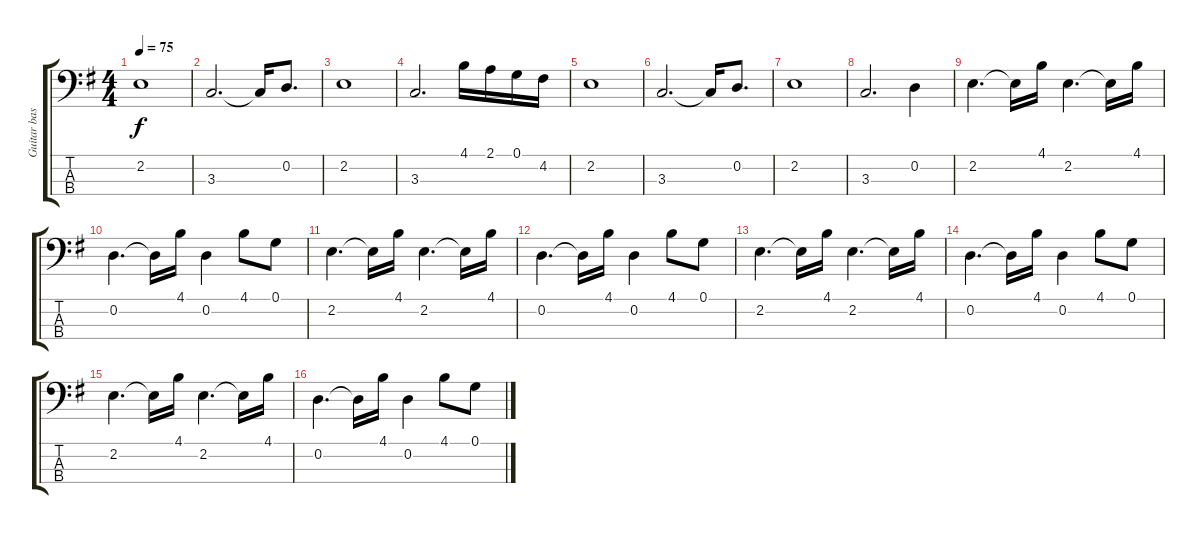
\track ("Guitar bass" "Guitar bas") {instrument electricbassfinger}
\staff {score tabs}
\tuning (G2 D2 A1 E1) {hide}
\ts (4 4)
\tempo 75
\clef f4
\ks eminor
2.2.1{dy f} |
3.3.2{d} 3.3{t}.16 0.2.8{d} |
2.2.1 |
3.3.2{d} 4.1.16 2.1.16 0.1.16 4.2.16 |
2.2.1 |
3.3.2{d} 3.3{t}.16 0.2.8{d} |
2.2.1 |
3.3.2{d} 0.2.4 |
2.2.4{d} 2.2{t}.16 4.1.16 2.2.4{d} 2.2{t}.16 4.1.16 |
0.2.4{d} 0.2{t}.16 4.1.16 0.2.4 4.1.8 0.1.8 |
2.2.4{d} 2.2{t}.16 4.1.16 2.2.4{d} 2.2{t}.16 4.1.16 |
0.2.4{d} 0.2{t}.16 4.1.16 0.2.4 4.1.8 0.1.8 |
2.2.4{d} 2.2{t}.16 4.1.16 2.2.4{d} 2.2{t}.16 4.1.16 |
0.2.4{d} 0.2{t}.16 4.1.16 0.2.4 4.1.8 0.1.8 |
2.2.4{d} 2.2{t}.16 4.1.16 2.2.4{d} 2.2{t}.16 4.1.16 |
0.2.4{d} 0.2{t}.16 4.1.16 0.2.4 4.1.8 0.1.8
